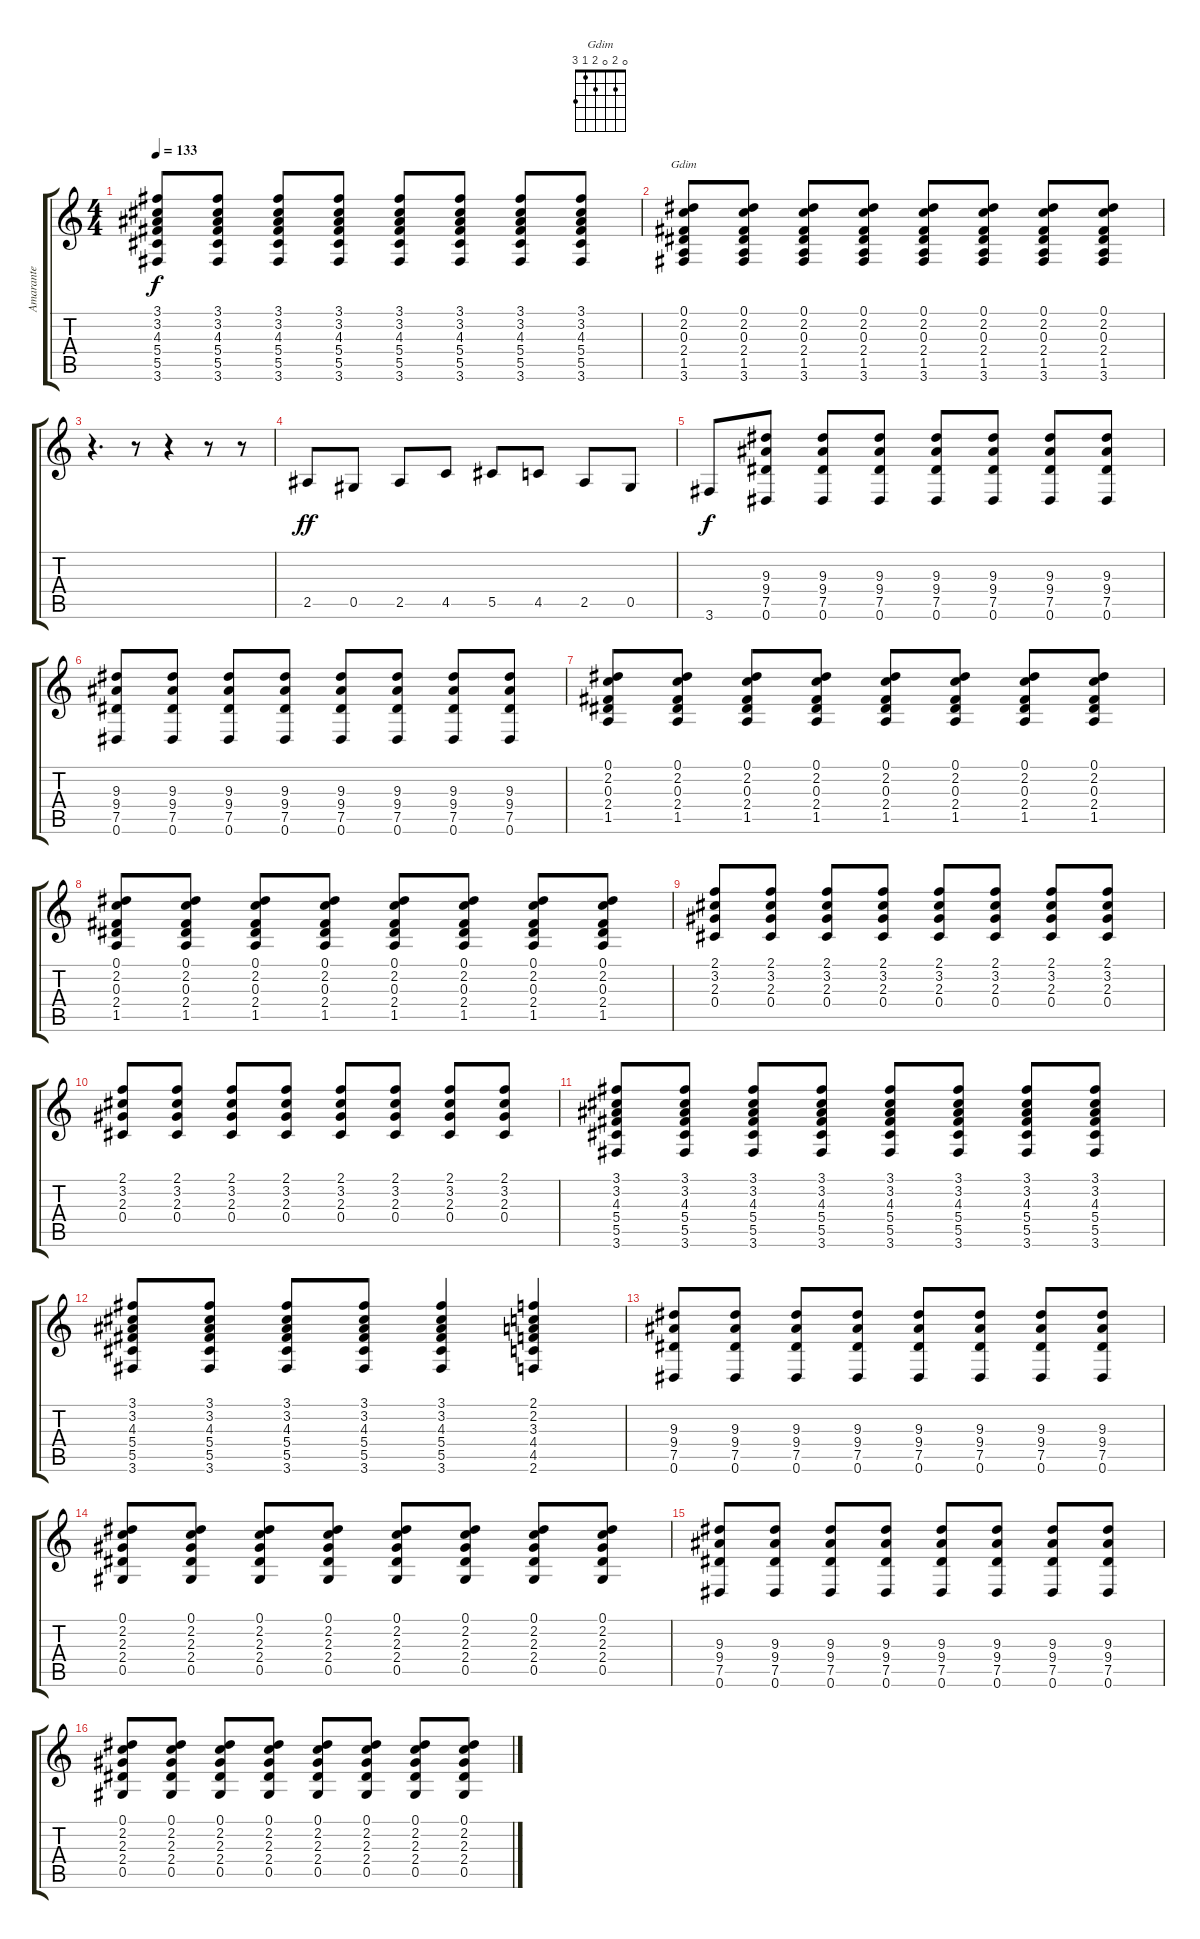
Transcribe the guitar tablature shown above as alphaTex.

\track ("Amarante" "Amarante") {instrument distortionguitar}
\staff {score tabs}
\tuning (Eb4 Bb3 Gb3 Db3 Ab2 Eb2) {hide}
\chord ("Gdim" 0 2 0 2 1 3)
\ts (4 4)
\tempo 133
\clef g2
\ks c
(3.1 3.2 4.3 5.4 5.5 3.6).8{dy f} (3.1 3.2 4.3 5.4 5.5 3.6).8 (3.1 3.2 4.3 5.4 5.5 3.6).8 (3.1 3.2 4.3 5.4 5.5 3.6).8 (3.1 3.2 4.3 5.4 5.5 3.6).8 (3.1 3.2 4.3 5.4 5.5 3.6).8 (3.1 3.2 4.3 5.4 5.5 3.6).8 (3.1 3.2 4.3 5.4 5.5 3.6).8 |
(0.1 2.2 0.3 2.4 1.5 3.6).8{ch "Gdim"} (0.1 2.2 0.3 2.4 1.5 3.6).8 (0.1 2.2 0.3 2.4 1.5 3.6).8 (0.1 2.2 0.3 2.4 1.5 3.6).8 (0.1 2.2 0.3 2.4 1.5 3.6).8 (0.1 2.2 0.3 2.4 1.5 3.6).8 (0.1 2.2 0.3 2.4 1.5 3.6).8 (0.1 2.2 0.3 2.4 1.5 3.6).8 |
r.4{d} r.8 r.4 r.8 r.8 |
2.5.8{dy ff} 0.5.8 2.5.8 4.5.8 5.5.8 4.5.8 2.5.8 0.5.8 |
3.6.8{dy f} (9.3 9.4 7.5 0.6).8 (9.3 9.4 7.5 0.6).8 (9.3 9.4 7.5 0.6).8 (9.3 9.4 7.5 0.6).8 (9.3 9.4 7.5 0.6).8 (9.3 9.4 7.5 0.6).8 (9.3 9.4 7.5 0.6).8 |
(9.3 9.4 7.5 0.6).8 (9.3 9.4 7.5 0.6).8 (9.3 9.4 7.5 0.6).8 (9.3 9.4 7.5 0.6).8 (9.3 9.4 7.5 0.6).8 (9.3 9.4 7.5 0.6).8 (9.3 9.4 7.5 0.6).8 (9.3 9.4 7.5 0.6).8 |
(0.1 2.2 0.3 2.4 1.5).8 (0.1 2.2 0.3 2.4 1.5).8 (0.1 2.2 0.3 2.4 1.5).8 (0.1 2.2 0.3 2.4 1.5).8 (0.1 2.2 0.3 2.4 1.5).8 (0.1 2.2 0.3 2.4 1.5).8 (0.1 2.2 0.3 2.4 1.5).8 (0.1 2.2 0.3 2.4 1.5).8 |
(0.1 2.2 0.3 2.4 1.5).8 (0.1 2.2 0.3 2.4 1.5).8 (0.1 2.2 0.3 2.4 1.5).8 (0.1 2.2 0.3 2.4 1.5).8 (0.1 2.2 0.3 2.4 1.5).8 (0.1 2.2 0.3 2.4 1.5).8 (0.1 2.2 0.3 2.4 1.5).8 (0.1 2.2 0.3 2.4 1.5).8 |
(2.1 3.2 2.3 0.4).8 (2.1 3.2 2.3 0.4).8 (2.1 3.2 2.3 0.4).8 (2.1 3.2 2.3 0.4).8 (2.1 3.2 2.3 0.4).8 (2.1 3.2 2.3 0.4).8 (2.1 3.2 2.3 0.4).8 (2.1 3.2 2.3 0.4).8 |
(2.1 3.2 2.3 0.4).8 (2.1 3.2 2.3 0.4).8 (2.1 3.2 2.3 0.4).8 (2.1 3.2 2.3 0.4).8 (2.1 3.2 2.3 0.4).8 (2.1 3.2 2.3 0.4).8 (2.1 3.2 2.3 0.4).8 (2.1 3.2 2.3 0.4).8 |
(3.1 3.2 4.3 5.4 5.5 3.6).8 (3.1 3.2 4.3 5.4 5.5 3.6).8 (3.1 3.2 4.3 5.4 5.5 3.6).8 (3.1 3.2 4.3 5.4 5.5 3.6).8 (3.1 3.2 4.3 5.4 5.5 3.6).8 (3.1 3.2 4.3 5.4 5.5 3.6).8 (3.1 3.2 4.3 5.4 5.5 3.6).8 (3.1 3.2 4.3 5.4 5.5 3.6).8 |
(3.1 3.2 4.3 5.4 5.5 3.6).8 (3.1 3.2 4.3 5.4 5.5 3.6).8 (3.1 3.2 4.3 5.4 5.5 3.6).8 (3.1 3.2 4.3 5.4 5.5 3.6).8 (3.1 3.2 4.3 5.4 5.5 3.6).4 (2.1 2.2 3.3 4.4 4.5 2.6).4 |
(9.3 9.4 7.5 0.6).8 (9.3 9.4 7.5 0.6).8 (9.3 9.4 7.5 0.6).8 (9.3 9.4 7.5 0.6).8 (9.3 9.4 7.5 0.6).8 (9.3 9.4 7.5 0.6).8 (9.3 9.4 7.5 0.6).8 (9.3 9.4 7.5 0.6).8 |
(0.1 2.2 2.3 2.4 0.5).8 (0.1 2.2 2.3 2.4 0.5).8 (0.1 2.2 2.3 2.4 0.5).8 (0.1 2.2 2.3 2.4 0.5).8 (0.1 2.2 2.3 2.4 0.5).8 (0.1 2.2 2.3 2.4 0.5).8 (0.1 2.2 2.3 2.4 0.5).8 (0.1 2.2 2.3 2.4 0.5).8 |
(9.3 9.4 7.5 0.6).8 (9.3 9.4 7.5 0.6).8 (9.3 9.4 7.5 0.6).8 (9.3 9.4 7.5 0.6).8 (9.3 9.4 7.5 0.6).8 (9.3 9.4 7.5 0.6).8 (9.3 9.4 7.5 0.6).8 (9.3 9.4 7.5 0.6).8 |
(0.1 2.2 2.3 2.4 0.5).8 (0.1 2.2 2.3 2.4 0.5).8 (0.1 2.2 2.3 2.4 0.5).8 (0.1 2.2 2.3 2.4 0.5).8 (0.1 2.2 2.3 2.4 0.5).8 (0.1 2.2 2.3 2.4 0.5).8 (0.1 2.2 2.3 2.4 0.5).8 (0.1 2.2 2.3 2.4 0.5).8
